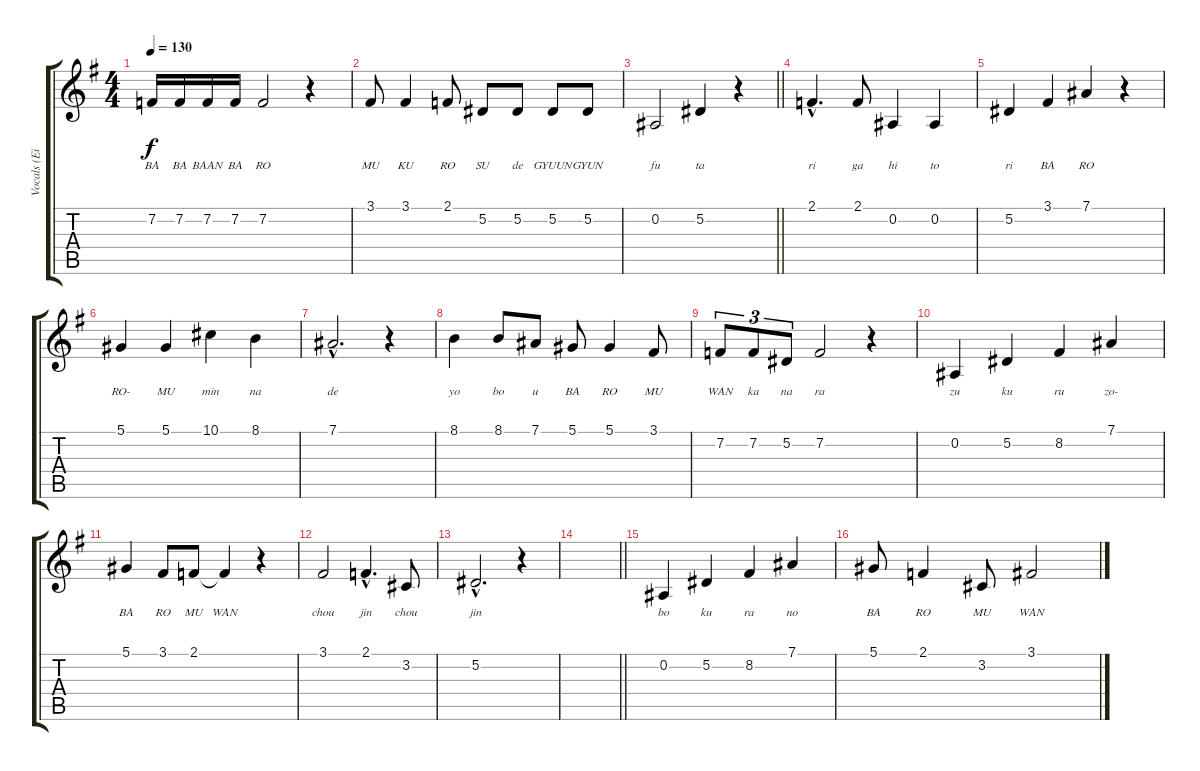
\track ("Vocals (Eizo)" "Vocals (Ei") {instrument flute}
\staff {score tabs}
\tuning (Eb4 Bb3 Gb3 Db3 Ab2 Eb2) {hide}
\ts (4 4)
\tempo 130
\clef g2
\ks g
7.2.16{lyrics (0 "BA") lyrics (1 "") lyrics (2 "") lyrics (3 "") lyrics (4 "") dy f} 7.2.16{lyrics (0 "BA") lyrics (1 "") lyrics (2 "") lyrics (3 "") lyrics (4 "")} 7.2.16{lyrics (0 "BAAN") lyrics (1 "") lyrics (2 "") lyrics (3 "") lyrics (4 "")} 7.2.16{lyrics (0 "BA") lyrics (1 "") lyrics (2 "") lyrics (3 "") lyrics (4 "")} 7.2.2{lyrics (0 "RO") lyrics (1 "") lyrics (2 "") lyrics (3 "") lyrics (4 "")} r.4 |
3.1.8{lyrics (0 "MU") lyrics (1 "") lyrics (2 "") lyrics (3 "") lyrics (4 "")} 3.1.4{lyrics (0 "KU") lyrics (1 "") lyrics (2 "") lyrics (3 "") lyrics (4 "")} 2.1.8{lyrics (0 "RO") lyrics (1 "") lyrics (2 "") lyrics (3 "") lyrics (4 "")} 5.2.8{lyrics (0 "SU") lyrics (1 "") lyrics (2 "") lyrics (3 "") lyrics (4 "")} 5.2.8{lyrics (0 "de") lyrics (1 "") lyrics (2 "") lyrics (3 "") lyrics (4 "")} 5.2.8{lyrics (0 "GYUUN") lyrics (1 "") lyrics (2 "") lyrics (3 "") lyrics (4 "")} 5.2.8{lyrics (0 "GYUN") lyrics (1 "") lyrics (2 "") lyrics (3 "") lyrics (4 "")} |
\barLineRight lightlight
0.2.2{lyrics (0 "fu") lyrics (1 "") lyrics (2 "") lyrics (3 "") lyrics (4 "")} 5.2.4{lyrics (0 "ta") lyrics (1 "") lyrics (2 "") lyrics (3 "") lyrics (4 "")} r.4 |
2.1{hac}.4{d lyrics (0 "ri") lyrics (1 "") lyrics (2 "") lyrics (3 "") lyrics (4 "")} 2.1.8{lyrics (0 "ga") lyrics (1 "") lyrics (2 "") lyrics (3 "") lyrics (4 "")} 0.2.4{lyrics (0 "hi") lyrics (1 "") lyrics (2 "") lyrics (3 "") lyrics (4 "")} 0.2.4{lyrics (0 "to") lyrics (1 "") lyrics (2 "") lyrics (3 "") lyrics (4 "")} |
5.2.4{lyrics (0 "ri") lyrics (1 "") lyrics (2 "") lyrics (3 "") lyrics (4 "")} 3.1.4{lyrics (0 "BA") lyrics (1 "") lyrics (2 "") lyrics (3 "") lyrics (4 "")} 7.1.4{lyrics (0 "RO") lyrics (1 "") lyrics (2 "") lyrics (3 "") lyrics (4 "")} r.4 |
5.1.4{lyrics (0 "RO-") lyrics (1 "") lyrics (2 "") lyrics (3 "") lyrics (4 "")} 5.1.4{lyrics (0 "MU") lyrics (1 "") lyrics (2 "") lyrics (3 "") lyrics (4 "")} 10.1.4{lyrics (0 "min") lyrics (1 "") lyrics (2 "") lyrics (3 "") lyrics (4 "")} 8.1.4{lyrics (0 "na") lyrics (1 "") lyrics (2 "") lyrics (3 "") lyrics (4 "")} |
7.1{hac}.2{d lyrics (0 "de") lyrics (1 "") lyrics (2 "") lyrics (3 "") lyrics (4 "")} r.4 |
8.1.4{lyrics (0 "yo") lyrics (1 "") lyrics (2 "") lyrics (3 "") lyrics (4 "")} 8.1.8{lyrics (0 "bo") lyrics (1 "") lyrics (2 "") lyrics (3 "") lyrics (4 "")} 7.1.8{lyrics (0 "u") lyrics (1 "") lyrics (2 "") lyrics (3 "") lyrics (4 "")} 5.1.8{lyrics (0 "BA") lyrics (1 "") lyrics (2 "") lyrics (3 "") lyrics (4 "")} 5.1.4{lyrics (0 "RO") lyrics (1 "") lyrics (2 "") lyrics (3 "") lyrics (4 "")} 3.1.8{lyrics (0 "MU") lyrics (1 "") lyrics (2 "") lyrics (3 "") lyrics (4 "")} |
7.2.8{tu (3 2) lyrics (0 "WAN") lyrics (1 "") lyrics (2 "") lyrics (3 "") lyrics (4 "")} 7.2.8{tu (3 2) lyrics (0 "ka") lyrics (1 "") lyrics (2 "") lyrics (3 "") lyrics (4 "")} 5.2.8{tu (3 2) lyrics (0 "na") lyrics (1 "") lyrics (2 "") lyrics (3 "") lyrics (4 "")} 7.2.2{lyrics (0 "ra") lyrics (1 "") lyrics (2 "") lyrics (3 "") lyrics (4 "")} r.4 |
0.2.4{lyrics (0 "zu") lyrics (1 "") lyrics (2 "") lyrics (3 "") lyrics (4 "")} 5.2.4{lyrics (0 "ku") lyrics (1 "") lyrics (2 "") lyrics (3 "") lyrics (4 "")} 8.2.4{lyrics (0 "ru") lyrics (1 "") lyrics (2 "") lyrics (3 "") lyrics (4 "")} 7.1.4{lyrics (0 "zo-") lyrics (1 "") lyrics (2 "") lyrics (3 "") lyrics (4 "")} |
5.1.4{lyrics (0 "BA") lyrics (1 "") lyrics (2 "") lyrics (3 "") lyrics (4 "")} 3.1.8{lyrics (0 "RO") lyrics (1 "") lyrics (2 "") lyrics (3 "") lyrics (4 "")} 2.1.8{lyrics (0 "MU") lyrics (1 "") lyrics (2 "") lyrics (3 "") lyrics (4 "")} 2.1{t}.4{lyrics (0 "WAN") lyrics (1 "") lyrics (2 "") lyrics (3 "") lyrics (4 "")} r.4 |
3.1.2{lyrics (0 "chou") lyrics (1 "") lyrics (2 "") lyrics (3 "") lyrics (4 "")} 2.1{hac}.4{d lyrics (0 "jin") lyrics (1 "") lyrics (2 "") lyrics (3 "") lyrics (4 "")} 3.2.8{lyrics (0 "chou") lyrics (1 "") lyrics (2 "") lyrics (3 "") lyrics (4 "")} |
5.2{hac}.2{d lyrics (0 "jin") lyrics (1 "") lyrics (2 "") lyrics (3 "") lyrics (4 "")} r.4 |
\barLineRight lightlight
|
0.2.4{lyrics (0 "bo") lyrics (1 "") lyrics (2 "") lyrics (3 "") lyrics (4 "")} 5.2.4{lyrics (0 "ku") lyrics (1 "") lyrics (2 "") lyrics (3 "") lyrics (4 "")} 8.2.4{lyrics (0 "ra") lyrics (1 "") lyrics (2 "") lyrics (3 "") lyrics (4 "")} 7.1.4{lyrics (0 "no") lyrics (1 "") lyrics (2 "") lyrics (3 "") lyrics (4 "")} |
5.1.8{lyrics (0 "BA") lyrics (1 "") lyrics (2 "") lyrics (3 "") lyrics (4 "")} 2.1.4{lyrics (0 "RO") lyrics (1 "") lyrics (2 "") lyrics (3 "") lyrics (4 "")} 3.2.8{lyrics (0 "MU") lyrics (1 "") lyrics (2 "") lyrics (3 "") lyrics (4 "")} 3.1.2{lyrics (0 "WAN") lyrics (1 "") lyrics (2 "") lyrics (3 "") lyrics (4 "")}
